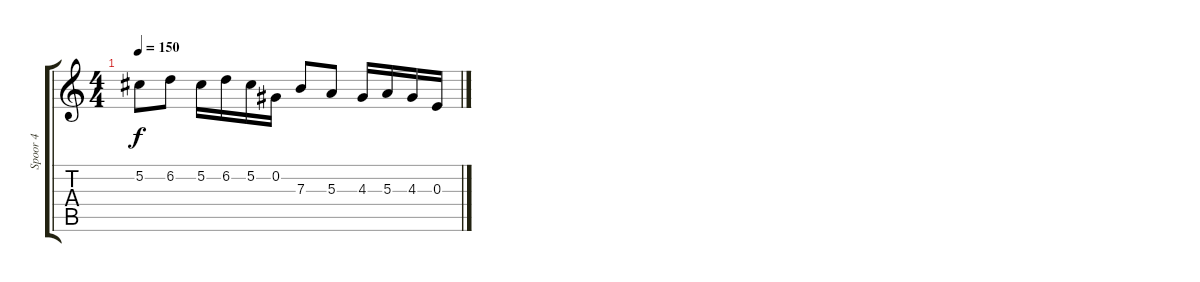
\track ("Spoor 4" "Spoor 4") {instrument distortionguitar}
\staff {score tabs}
\tuning (Db4 Ab3 E3 B2 Gb2 B1) {hide}
\ts (4 4)
\tempo 150
\clef g2
\ks c
5.2.8{dy f} 6.2.8 5.2.16 6.2.16 5.2.16 0.2.16 7.3.8 5.3.8 4.3.16 5.3.16 4.3.16 0.3.16
